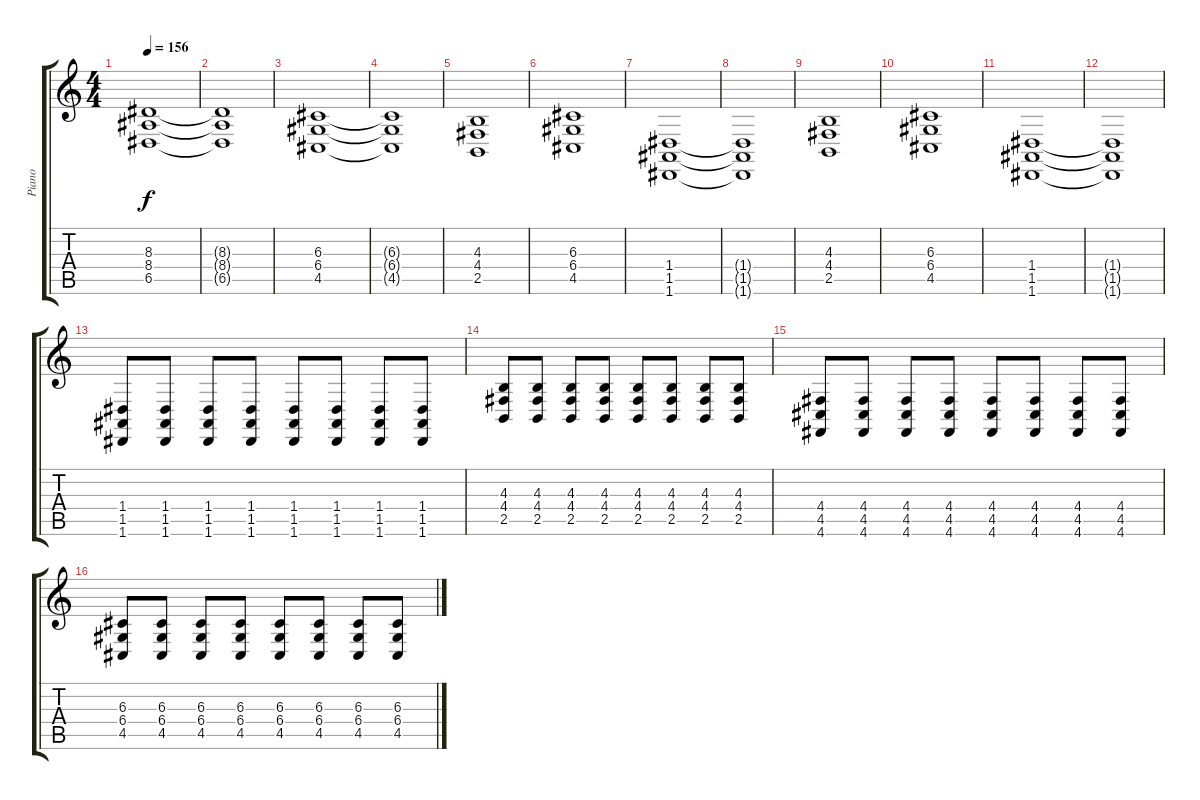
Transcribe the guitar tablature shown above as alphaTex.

\track ("Piano" "Piano") {instrument acousticgrandpiano}
\staff {score tabs}
\tuning (E4 B3 G3 D3 A2 D2) {hide}
\ts (4 4)
\tempo 156
\clef g2
\ks c
(8.3 8.4 6.5).1{dy f} |
(8.3{t} 8.4{t} 6.5{t}).1 |
(6.3 6.4 4.5).1 |
(6.3{t} 6.4{t} 4.5{t}).1 |
(4.3 4.4 2.5).1 |
(6.3 6.4 4.5).1 |
(1.4 1.5 1.6).1 |
(1.4{t} 1.5{t} 1.6{t}).1 |
(4.3 4.4 2.5).1 |
(6.3 6.4 4.5).1 |
(1.4 1.5 1.6).1 |
(1.4{t} 1.5{t} 1.6{t}).1 |
(1.4 1.5 1.6).8 (1.4 1.5 1.6).8 (1.4 1.5 1.6).8 (1.4 1.5 1.6).8 (1.4 1.5 1.6).8 (1.4 1.5 1.6).8 (1.4 1.5 1.6).8 (1.4 1.5 1.6).8 |
(4.3 4.4 2.5).8 (4.3 4.4 2.5).8 (4.3 4.4 2.5).8 (4.3 4.4 2.5).8 (4.3 4.4 2.5).8 (4.3 4.4 2.5).8 (4.3 4.4 2.5).8 (4.3 4.4 2.5).8 |
(4.4 4.5 4.6).8 (4.4 4.5 4.6).8 (4.4 4.5 4.6).8 (4.4 4.5 4.6).8 (4.4 4.5 4.6).8 (4.4 4.5 4.6).8 (4.4 4.5 4.6).8 (4.4 4.5 4.6).8 |
(6.3 6.4 4.5).8 (6.3 6.4 4.5).8 (6.3 6.4 4.5).8 (6.3 6.4 4.5).8 (6.3 6.4 4.5).8 (6.3 6.4 4.5).8 (6.3 6.4 4.5).8 (6.3 6.4 4.5).8
